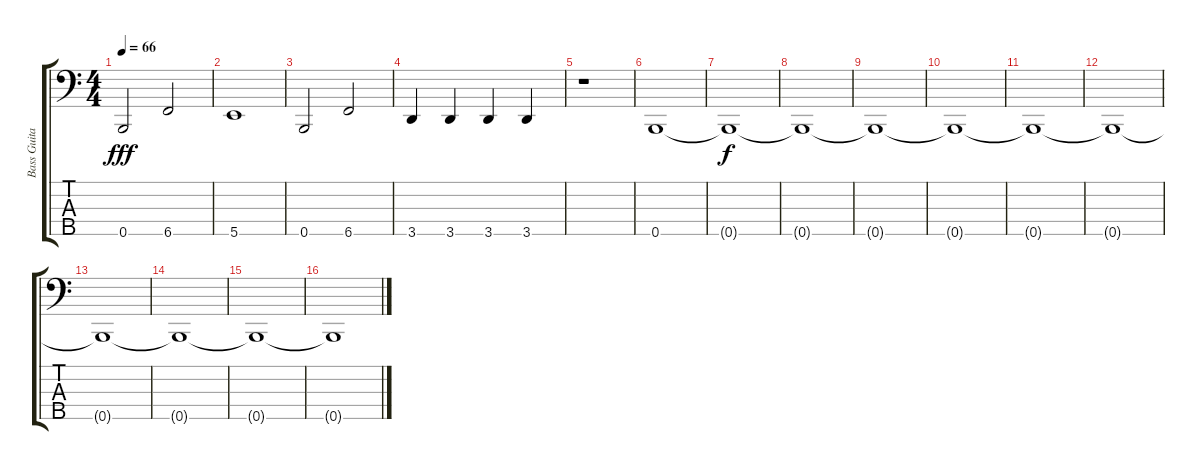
\track ("Bass Guitar" "Bass Guita") {instrument electricbassfinger}
\staff {score tabs}
\tuning (Gb2 D2 A1 E1 B0) {hide}
\ts (4 4)
\tempo 66
\clef f4
\ks c
0.5.2{dy fff} 6.5.2 |
5.5.1 |
0.5.2 6.5.2 |
3.5.4 3.5.4 3.5.4 3.5.4 |
r.1 |
0.5.1 |
0.5{t}.1{dy f} |
0.5{t}.1 |
0.5{t}.1 |
0.5{t}.1 |
0.5{t}.1 |
0.5{t}.1 |
0.5{t}.1 |
0.5{t}.1 |
0.5{t}.1 |
0.5{t}.1
